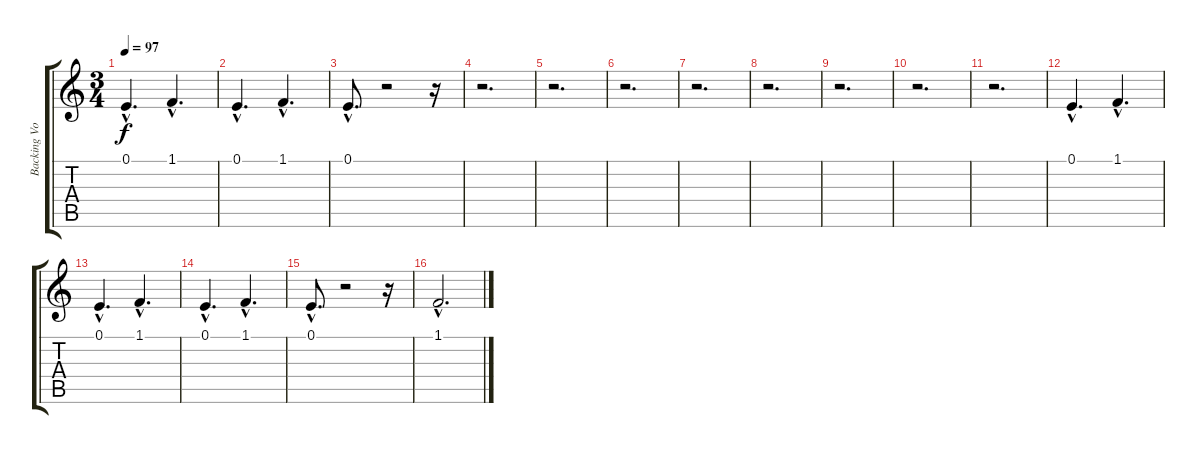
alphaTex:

\track ("Backing Vocal" "Backing Vo") {instrument choiraahs}
\staff {score tabs}
\tuning (E4 B3 G3 D3 A2 E2) {hide}
\ts (3 4)
\tempo 97
\clef g2
\ks c
0.1{hac}.4{d dy f} 1.1{hac}.4{d} |
0.1{hac}.4{d} 1.1{hac}.4{d} |
0.1{hac}.8{d} r.2 r.16 |
r.2{d} |
r.2{d} |
r.2{d} |
r.2{d} |
r.2{d} |
r.2{d} |
r.2{d} |
r.2{d} |
0.1{hac}.4{d} 1.1{hac}.4{d} |
0.1{hac}.4{d} 1.1{hac}.4{d} |
0.1{hac}.4{d} 1.1{hac}.4{d} |
0.1{hac}.8{d} r.2 r.16 |
1.1{hac}.2{d}
